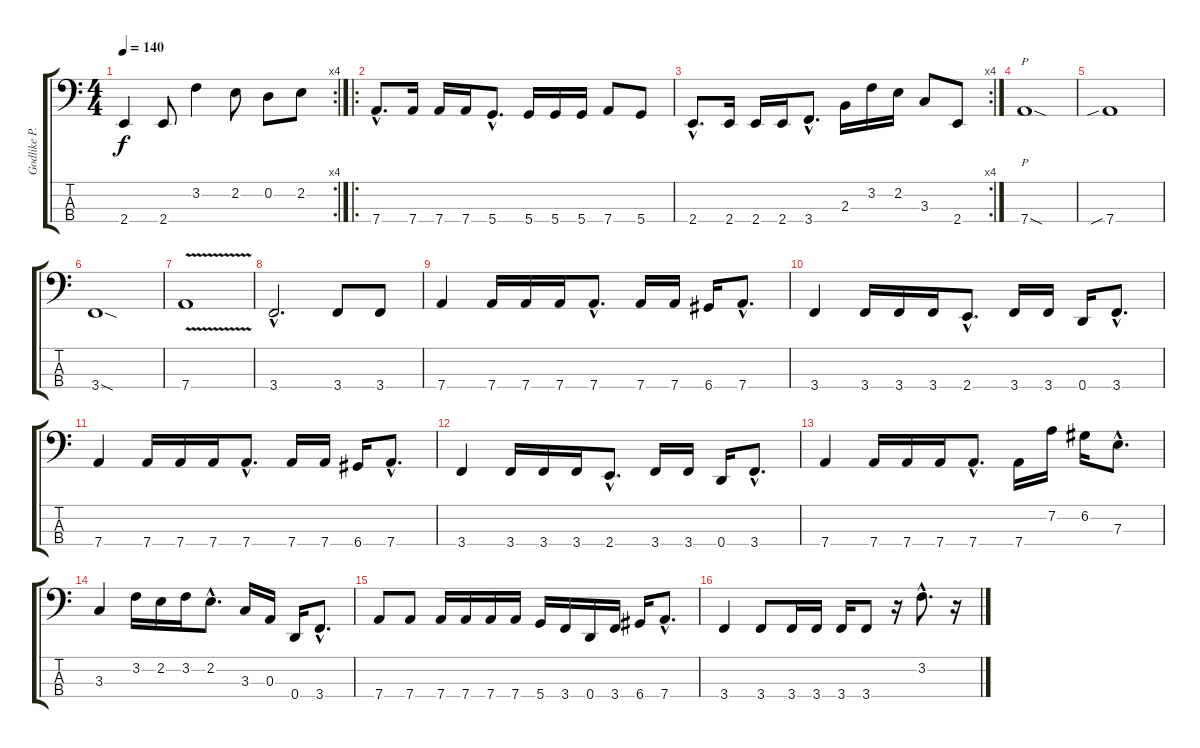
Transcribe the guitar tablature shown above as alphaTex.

\track ("Godlike P." "Godlike P.") {instrument electricbassfinger}
\staff {score tabs}
\tuning (G2 D2 A1 D1) {hide}
\rc 4
\ts (4 4)
\tempo 140
\clef f4
\ks c
2.4.4{dy f} 2.4.8 3.2.4 2.2.8 0.2.8 2.2.8 |
\ro
7.4{hac}.8{d} 7.4.16 7.4.16 7.4.16 5.4{hac}.8{d} 5.4.16 5.4.16 5.4.16 7.4.8 5.4.8 |
\rc 4
2.4{hac}.8{d} 2.4.16 2.4.16 2.4.16 3.4{hac}.8{d} 2.3.16 3.2.16 2.2.16 3.3.8 2.4.8 |
7.4{sod}.1{p} |
7.4{sib}.1 |
3.4{sod}.1 |
7.4{v}.1 |
3.4{hac}.2{d} 3.4.8 3.4.8 |
7.4.4 7.4.16 7.4.16 7.4.16 7.4{hac}.8{d} 7.4.16 7.4.16 6.4.16 7.4{hac}.8{d} |
3.4.4 3.4.16 3.4.16 3.4.16 2.4{hac}.8{d} 3.4.16 3.4.16 0.4.16 3.4{hac}.8{d} |
7.4.4 7.4.16 7.4.16 7.4.16 7.4{hac}.8{d} 7.4.16 7.4.16 6.4.16 7.4{hac}.8{d} |
3.4.4 3.4.16 3.4.16 3.4.16 2.4{hac}.8{d} 3.4.16 3.4.16 0.4.16 3.4{hac}.8{d} |
7.4.4 7.4.16 7.4.16 7.4.16 7.4{hac}.8{d} 7.4.16 7.2.16 6.2.16 7.3{hac}.8{d} |
3.3.4 3.2.16 2.2.16 3.2.16 2.2{hac}.8{d} 3.3.16 0.3.16 0.4.16 3.4{hac}.8{d} |
7.4.8 7.4.8 7.4.16 7.4.16 7.4.16 7.4.16 5.4.16 3.4.16 0.4.16 3.4.16 6.4.16 7.4{hac}.8{d} |
3.4.4 3.4.8 3.4.16 3.4.16 3.4.16 3.4.8 r.16 3.2{hac}.8{d} r.16
